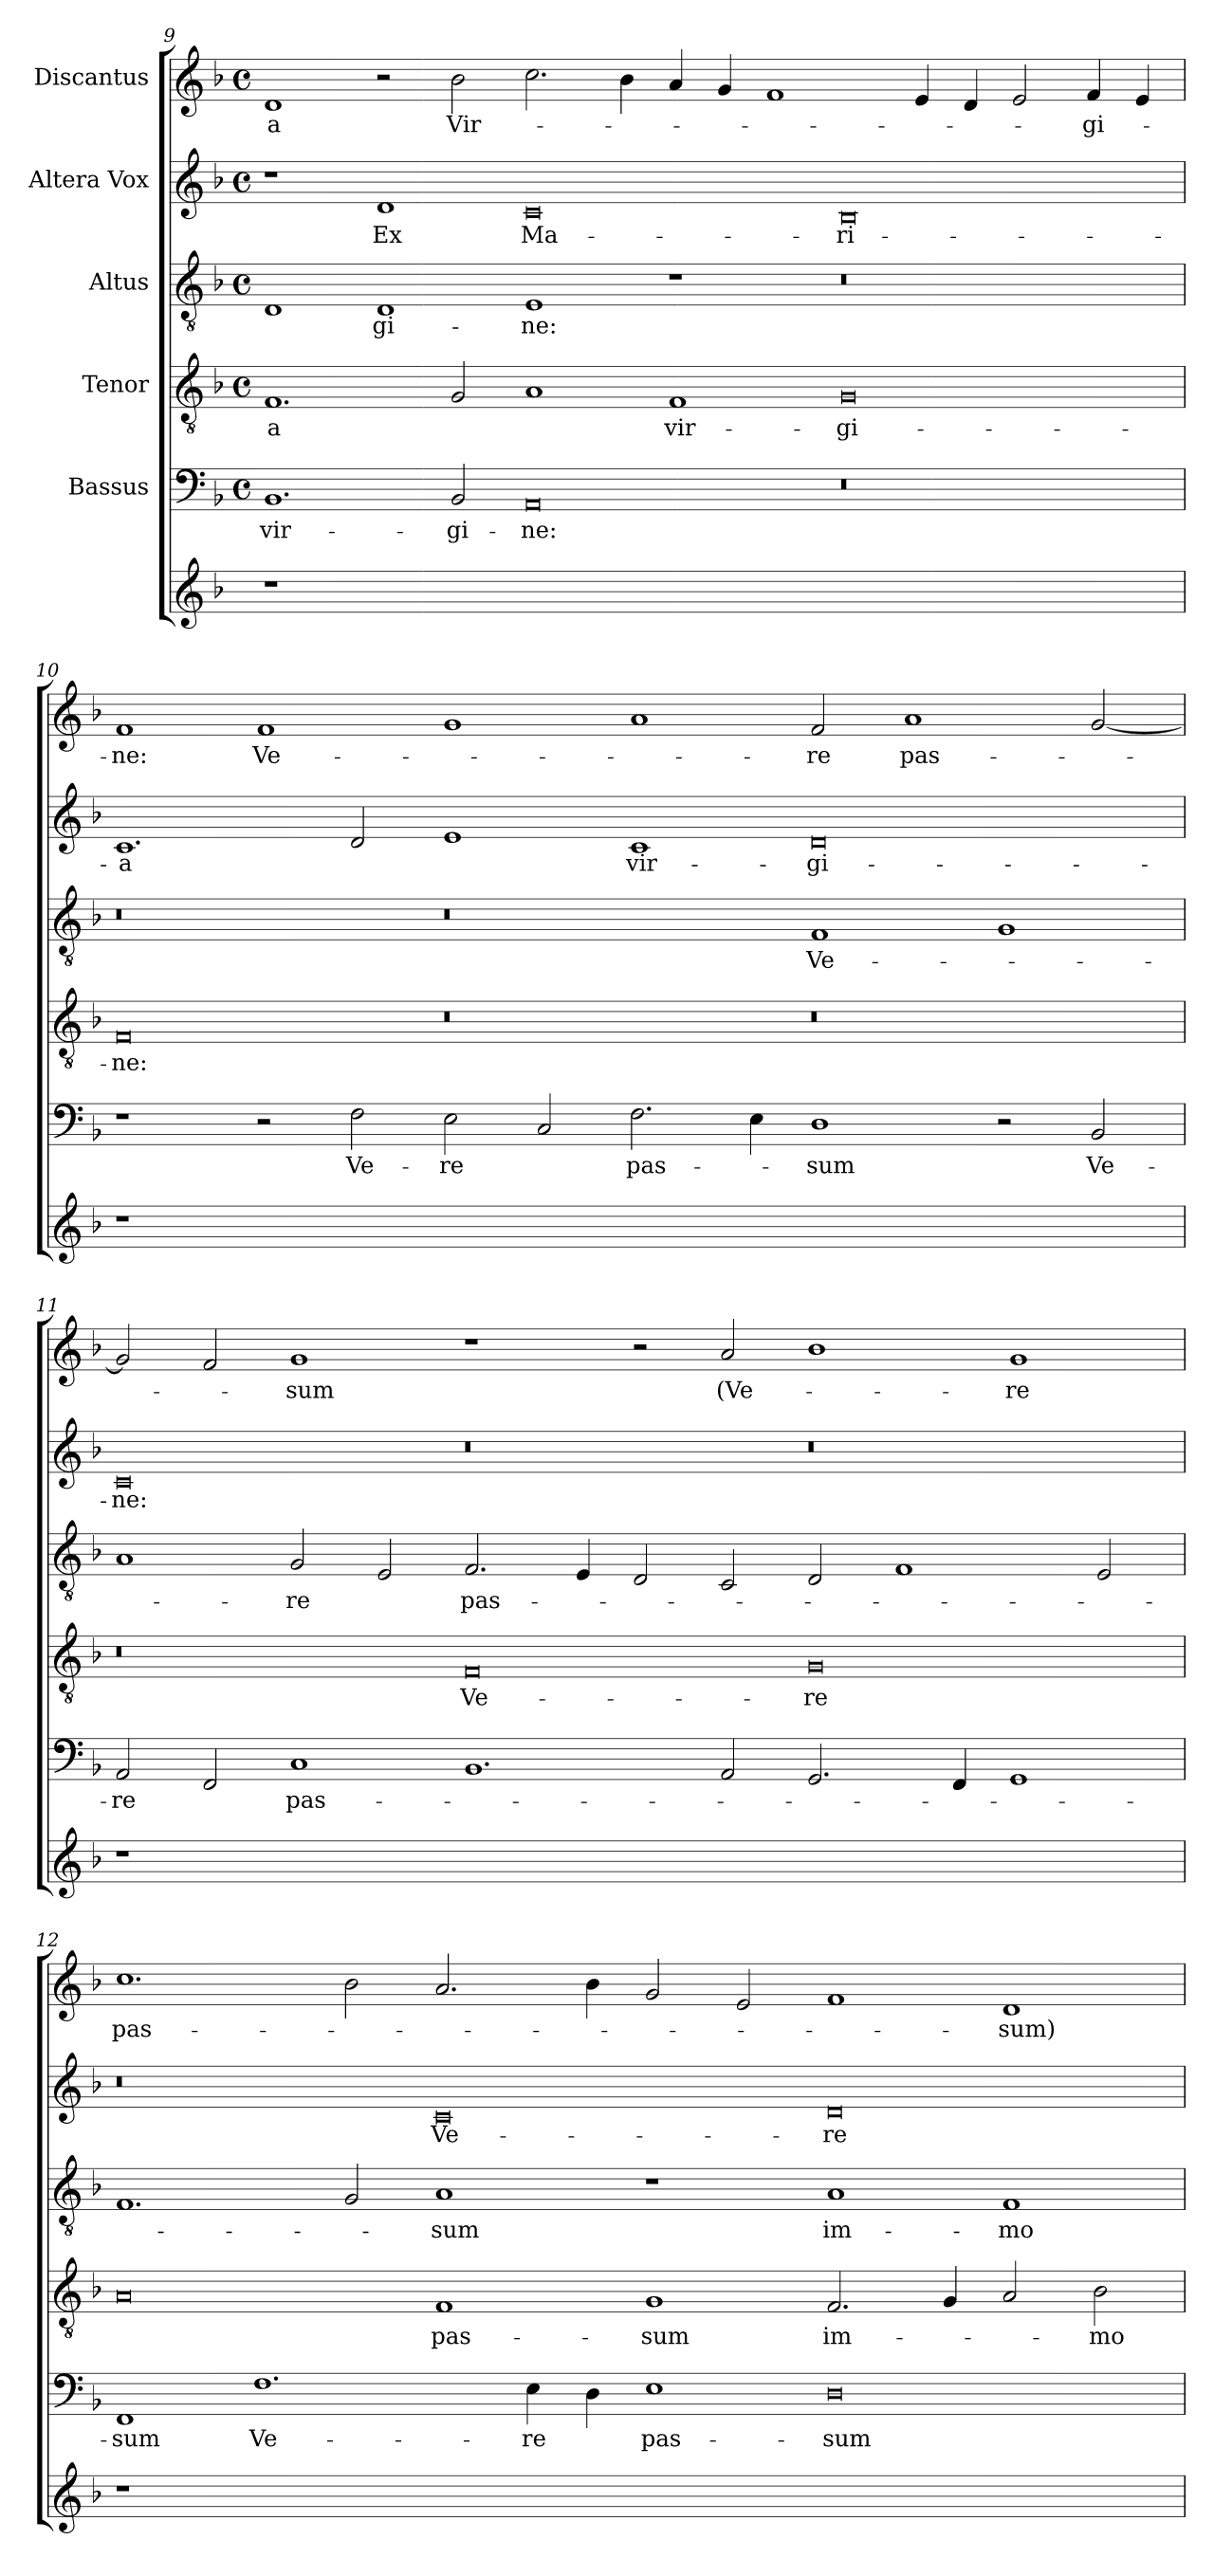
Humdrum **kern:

**kern	**kern	**text	**kern	**text	**kern	**text	**kern	**text	**kern	**text
*part6	*part5	*part5	*part4	*part4	*part3	*part3	*part2	*part2	*part1	*part1
*staff6	*staff5	*staff5	*staff4	*staff4	*staff3	*staff3	*staff2	*staff2	*staff1	*staff1
*	*I"Bassus	*	*I"Tenor	*	*I"Altus	*	*I"Altera Vox	*	*I"Discantus	*
!!LO:LB:g=z
*clefG2	*clefF4	*	*clefGv2	*	*clefGv2	*	*clefG2	*	*clefG2	*
*k[b-]	*k[b-]	*	*k[b-]	*	*k[b-]	*	*k[b-]	*	*k[b-]	*
*F:	*F:	*	*F:	*	*F:	*	*F:	*	*F:	*
*	*M4/4	*	*M4/4	*	*M4/4	*	*M4/4	*	*M4/4	*
*	*met(c)	*	*met(c)	*	*met(c)	*	*met(c)	*	*met(c)	*
=9	=9	=9	=9	=9	=9	=9	=9	=9	=9	=9
!	!	!LO:LY:b	!	!LO:LY:b	!	!	!	!	!	!LO:LY:b
1r	1.BB-	vir-	1.F	-a	1D	.	1r	.	1d	-a
!	!	!	!	!	!	!LO:LY:b	!	!LO:LY:b	!	!
00ryy	.	.	.	.	1D	-gi-	1d	Ex	2r	.
!	!	!LO:LY:b	!	!	!	!	!	!	!	!LO:LY:b
.	2BB-/	-gi-	2G/	.	.	.	.	.	2b-\	Vir-
!	!	!LO:LY:b	!	!	!	!LO:LY:b	!	!LO:LY:b	!	!
.	0AA	-ne:	1A	.	1E	-ne:	0c	Ma-	2.cc\	.
.	.	.	.	.	.	.	.	.	4b-\	.
!	!	!	!	!LO:LY:b	!	!	!	!	!	!
.	.	.	1F	vir-	1r	.	.	.	4a/	.
.	.	.	.	.	.	.	.	.	4g/	.
.	.	.	.	.	.	.	.	.	1f	.
!	!	!	!	!LO:LY:b	!	!	!	!LO:LY:b	!	!
.	0r	.	0G	-gi-	0r	.	0B-	-ri-	.	.
.	.	.	.	.	.	.	.	.	4e/	.
.	.	.	.	.	.	.	.	.	4d/	.
1ryy	.	.	.	.	.	.	.	.	2e/	.
!	!	!	!	!	!	!	!	!	!	!LO:LY:b
.	.	.	.	.	.	.	.	.	4f/	-gi-
.	.	.	.	.	.	.	.	.	4e/	.
=10	=10	=10	=10	=10	=10	=10	=10	=10	=10	=10
!	!	!	!	!LO:LY:b	!	!	!	!LO:LY:b	!	!LO:LY:b
1r	1r	.	0F	-ne:	0r	.	1.c	-a	1f	-ne:
!	!	!	!	!	!	!	!	!	!	!LO:LY:b
00ryy	2r	.	.	.	.	.	.	.	1f	Ve-
!	!	!LO:LY:b	!	!	!	!	!	!	!	!
.	2F\	Ve-	.	.	.	.	2d/	.	.	.
!	!	!LO:LY:b	!	!	!	!	!	!	!	!
.	2E\	-re	0r	.	0r	.	1e	.	1g	.
.	2C/	.	.	.	.	.	.	.	.	.
!	!	!LO:LY:b	!	!	!	!	!	!LO:LY:b	!	!
.	2.F\	pas-	.	.	.	.	1c	vir-	1a	.
.	4E\	.	.	.	.	.	.	.	.	.
!	!	!LO:LY:b	!	!	!	!LO:LY:b	!	!LO:LY:b	!	!LO:LY:b
.	1D	-sum	0r	.	1F	Ve-	0d	-gi-	2f/	-re
!	!	!	!	!	!	!	!	!	!	!LO:LY:b
.	.	.	.	.	.	.	.	.	1a	pas-
1ryy	2r	.	.	.	1G	.	.	.	.	.
!	!	!LO:LY:b	!	!	!	!	!	!	!	!
.	2BB-/	Ve-	.	.	.	.	.	.	[2g/	.
!!LO:PB:g=z
=11	=11	=11	=11	=11	=11	=11	=11	=11	=11	=11
!	!	!LO:LY:b	!	!	!	!	!	!LO:LY:b	!	!
1r	2AA/	-re	0r	.	1A	.	0c	-ne:	2g/]	.
.	2FF/	.	.	.	.	.	.	.	2f/	.
!	!	!LO:LY:b	!	!	!	!LO:LY:b	!	!	!	!LO:LY:b
00ryy	1C	pas-	.	.	2G/	-re	.	.	1g	-sum
.	.	.	.	.	2E/	.	.	.	.	.
!	!	!	!	!LO:LY:b	!	!LO:LY:b	!	!	!	!
.	1.BB-	.	0F	Ve-	2.F/	pas-	0r	.	1r	.
.	.	.	.	.	4E/	.	.	.	.	.
.	.	.	.	.	2D/	.	.	.	2r	.
!	!	!	!	!	!	!	!	!	!	!LO:LY:b
.	2AA/	.	.	.	2C/	.	.	.	2a/	(Ve-
!	!	!	!	!LO:LY:b	!	!	!	!	!	!
.	2.GG/	.	0G	-re	2D/	.	0r	.	1b-	.
.	.	.	.	.	1F	.	.	.	.	.
.	4FF/	.	.	.	.	.	.	.	.	.
!	!	!	!	!	!	!	!	!	!	!LO:LY:b
1ryy	1GG	.	.	.	.	.	.	.	1g	-re
.	.	.	.	.	2E/	.	.	.	.	.
=12	=12	=12	=12	=12	=12	=12	=12	=12	=12	=12
!	!	!LO:LY:b	!	!	!	!	!	!	!	!LO:LY:b
1r	1FF	-sum	0A	.	1.F	.	0r	.	1.cc	pas-
!	!	!LO:LY:b	!	!	!	!	!	!	!	!
00ryy	1.F	Ve-	.	.	.	.	.	.	.	.
.	.	.	.	.	2G/	.	.	.	2b-\	.
!	!	!	!	!LO:LY:b	!	!LO:LY:b	!	!LO:LY:b	!	!
.	.	.	1F	pas-	1A	-sum	0c	Ve-	2.a/	.
!	!	!LO:LY:b	!	!	!	!	!	!	!	!
.	4E\	-re	.	.	.	.	.	.	.	.
.	4D\	.	.	.	.	.	.	.	4b-\	.
!	!	!LO:LY:b	!	!LO:LY:b	!	!	!	!	!	!
.	1E	pas-	1G	-sum	1r	.	.	.	2g/	.
.	.	.	.	.	.	.	.	.	2e/	.
!	!	!LO:LY:b	!	!LO:LY:b	!	!LO:LY:b	!	!LO:LY:b	!	!
.	0D	-sum	2.F/	im-	1A	im-	0d	-re	1f	.
.	.	.	4G/	.	.	.	.	.	.	.
!	!	!	!	!	!	!LO:LY:b	!	!	!	!LO:LY:b
1ryy	.	.	2A/	.	1F	-mo-	.	.	1d	-sum)
!	!	!	!	!LO:LY:b	!	!	!	!	!	!
.	.	.	2B-\	-mo-	.	.	.	.	.	.
=	=	=	=	=	=	=	=	=	=	=
*-	*-	*-	*-	*-	*-	*-	*-	*-	*-	*-
